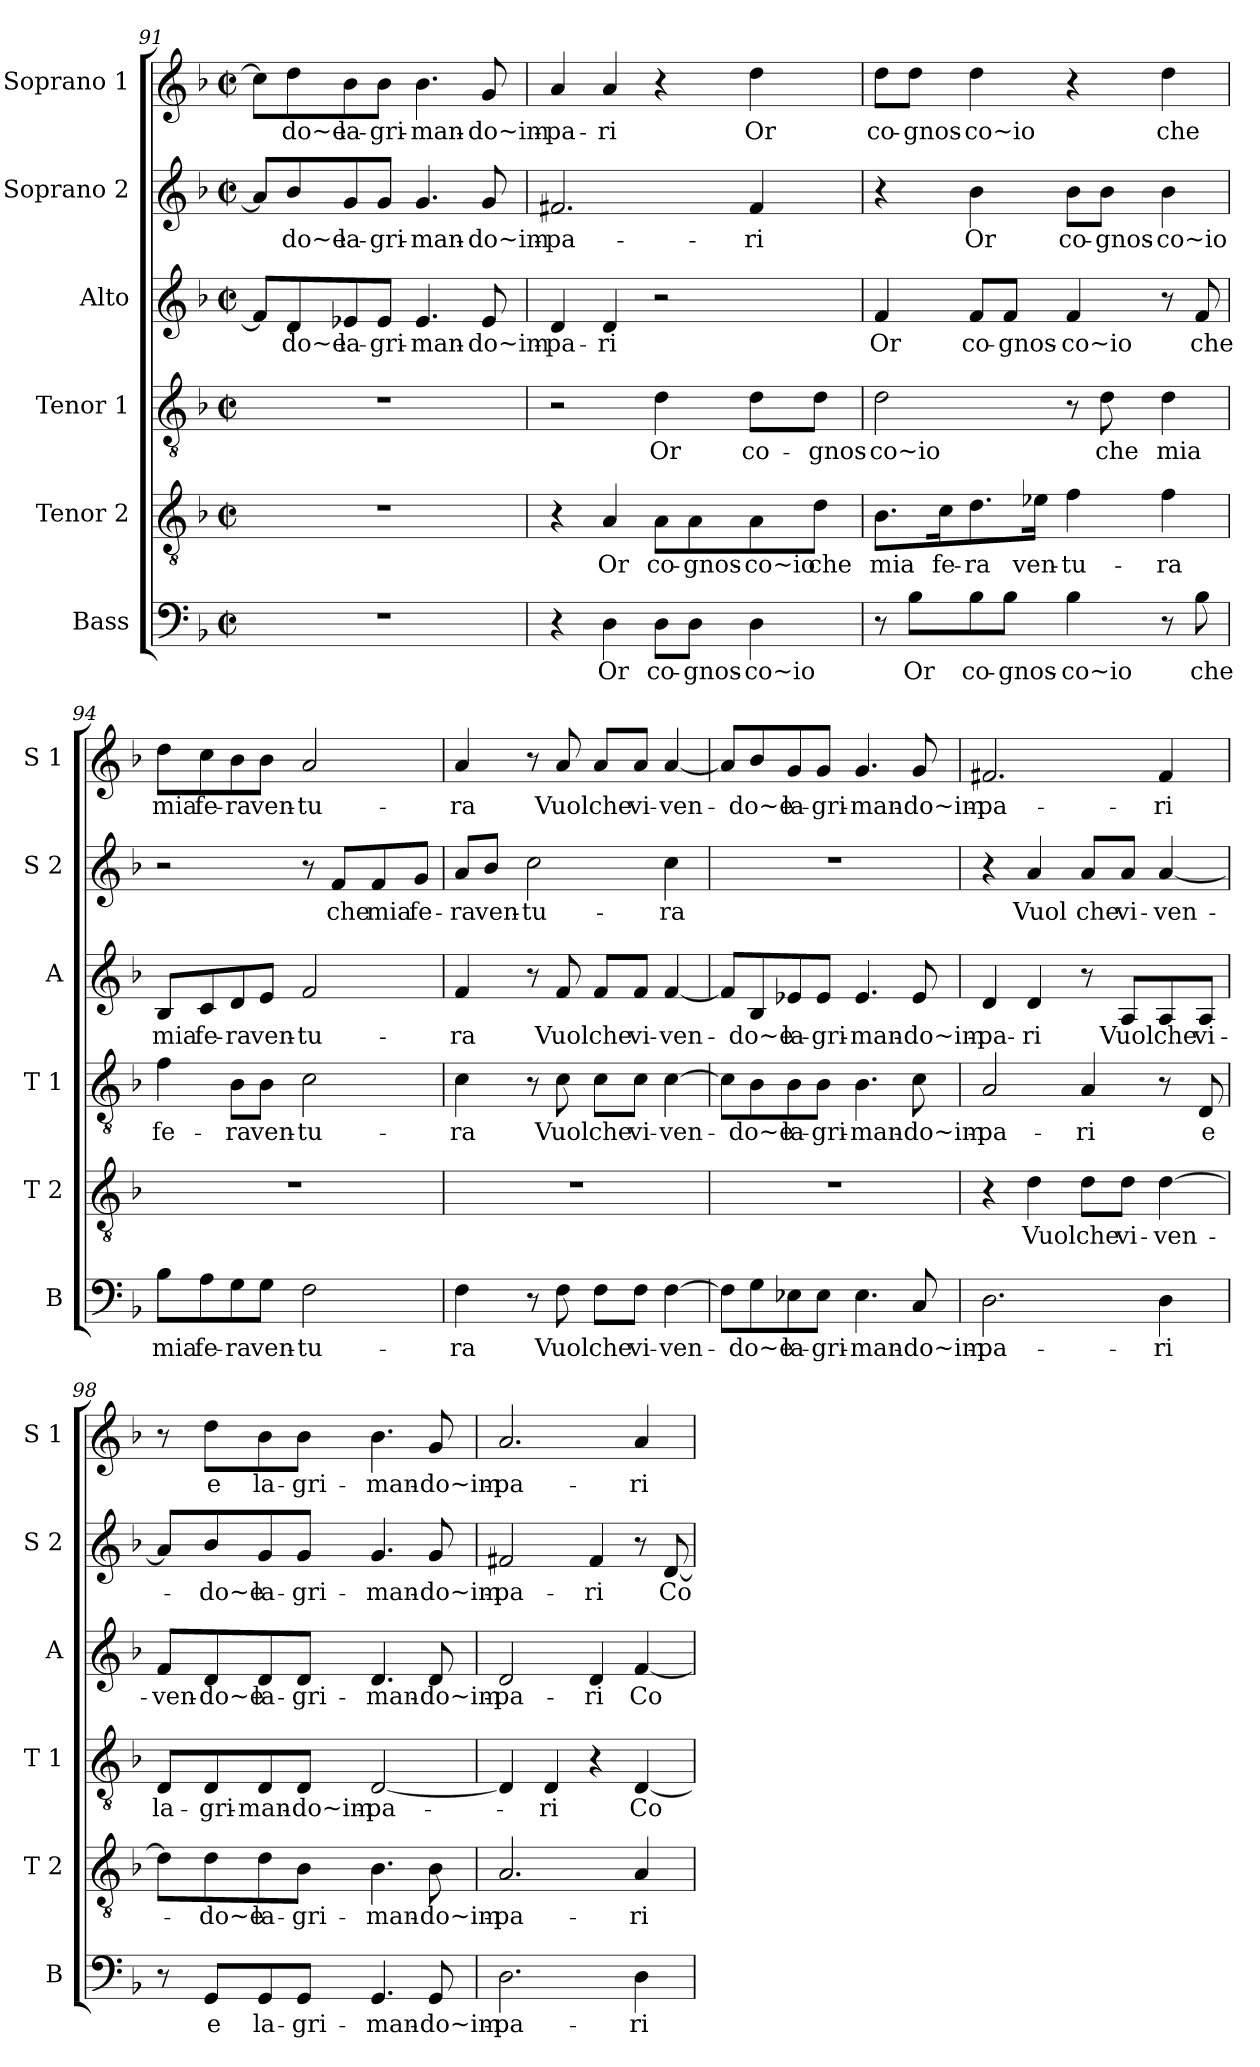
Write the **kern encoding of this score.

**kern	**text	**kern	**text	**kern	**text	**kern	**text	**kern	**text	**kern	**text
*part6	*part6	*part5	*part5	*part4	*part4	*part3	*part3	*part2	*part2	*part1	*part1
*staff6	*staff6	*staff5	*staff5	*staff4	*staff4	*staff3	*staff3	*staff2	*staff2	*staff1	*staff1
*I"Bass	*	*I"Tenor 2	*	*I"Tenor 1	*	*I"Alto	*	*I"Soprano 2	*	*I"Soprano 1	*
*I'B	*	*I'T 2	*	*I'T 1	*	*I'A	*	*I'S 2	*	*I'S 1	*
!!LO:LB:g=z
*clefF4	*	*clefGv2	*	*clefGv2	*	*clefG2	*	*clefG2	*	*clefG2	*
*k[b-]	*	*k[b-]	*	*k[b-]	*	*k[b-]	*	*k[b-]	*	*k[b-]	*
*F:	*	*F:	*	*F:	*	*F:	*	*F:	*	*F:	*
*M2/2	*	*M2/2	*	*M2/2	*	*M2/2	*	*M2/2	*	*M2/2	*
*met(c|)	*	*met(c|)	*	*met(c|)	*	*met(c|)	*	*met(c|)	*	*met(c|)	*
=91	=91	=91	=91	=91	=91	=91	=91	=91	=91	=91	=91
1r	.	1r	.	1r	.	8f/L]	.	8a/L]	.	8cc\L]	.
.	.	.	.	.	.	8d/	-do~e	8b-/	-do~e	8dd\	-do~e
.	.	.	.	.	.	8e-X/	la-	8g/	la-	8b-\	la-
.	.	.	.	.	.	8e-/J	-gri-	8g/J	-gri-	8b-\J	-gri-
.	.	.	.	.	.	4.e-/	-man-	4.g/	-man-	4.b-\	-man-
.	.	.	.	.	.	8e-/	-do~im-	8g/	-do~im-	8g/	-do~im-
=92	=92	=92	=92	=92	=92	=92	=92	=92	=92	=92	=92
4r	.	4r	.	2r	.	4d/	-pa-	2.f#X/	-pa-	4a/	-pa-
4D\	Or	4A/	Or	.	.	4d/	-ri	.	.	4a/	-ri
8D\L	co-	8A\L	co-	4d\	Or	2r	.	.	.	4r	.
8D\J	-gnos-	8A\	-gnos-	.	.	.	.	.	.	.	.
4D\	-co~io	8A\	-co~io	8d\L	co-	.	.	4f#/	-ri	4dd\	Or
.	.	8d\J	che	8d\J	-gnos-	.	.	.	.	.	.
=93	=93	=93	=93	=93	=93	=93	=93	=93	=93	=93	=93
8r	.	8.B-\L	mia	2d\	-co~io	4f/	Or	4r	.	8dd\L	co-
8B-\L	Or	.	.	.	.	.	.	.	.	8dd\J	-gnos-
.	.	16c\k	fe-	.	.	.	.	.	.	.	.
8B-\	co-	8.d\	-ra	.	.	8f/L	co-	4b-\	Or	4dd\	-co~io
8B-\J	-gnos-	.	.	.	.	8f/J	-gnos-	.	.	.	.
.	.	16e-X\Jk	ven-	.	.	.	.	.	.	.	.
4B-\	-co~io	4f\	-tu-	8r	.	4f/	-co~io	8b-\L	co-	4r	.
.	.	.	.	8d\	che	.	.	8b-\J	-gnos-	.	.
8r	.	4f\	-ra	4d\	mia	8r	.	4b-\	-co~io	4dd\	che
8B-\	che	.	.	.	.	8f/	che	.	.	.	.
!!LO:PB:g=z
=94	=94	=94	=94	=94	=94	=94	=94	=94	=94	=94	=94
8B-\L	mia	1r	.	4f\	fe-	8B-/L	mia	2r	.	8dd\L	mia
8A\	fe-	.	.	.	.	8c/	fe-	.	.	8cc\	fe-
8G\	-ra	.	.	8B-\L	-ra	8d/	-ra	.	.	8b-\	-ra
8G\J	ven-	.	.	8B-\J	ven-	8e/J	ven-	.	.	8b-\J	ven-
2F\	-tu-	.	.	2c\	-tu-	2f/	-tu-	8r	.	2a/	-tu-
.	.	.	.	.	.	.	.	8f/L	che	.	.
.	.	.	.	.	.	.	.	8f/	mia	.	.
.	.	.	.	.	.	.	.	8g/J	fe-	.	.
=95	=95	=95	=95	=95	=95	=95	=95	=95	=95	=95	=95
4F\	-ra	1r	.	4c\	-ra	4f/	-ra	8a/L	-ra	4a/	-ra
.	.	.	.	.	.	.	.	8b-/J	ven-	.	.
8r	.	.	.	8r	.	8r	.	2cc\	-tu-	8r	.
8F\	Vuol	.	.	8c\	Vuol	8f/	Vuol	.	.	8a/	Vuol
8F\L	che	.	.	8c\L	che	8f/L	che	.	.	8a/L	che
8F\J	vi-	.	.	8c\J	vi-	8f/J	vi-	.	.	8a/J	vi-
[4F\	-ven-	.	.	[4c\	-ven-	[4f/	-ven-	4cc\	-ra	[4a/	-ven-
=96	=96	=96	=96	=96	=96	=96	=96	=96	=96	=96	=96
8F\L]	.	1r	.	8c\L]	.	8f/L]	.	1r	.	8a/L]	.
8G\	-do~e	.	.	8B-\	-do~e	8B-/	-do~e	.	.	8b-/	-do~e
8E-X\	la-	.	.	8B-\	la-	8e-X/	la-	.	.	8g/	la-
8E-\J	-gri-	.	.	8B-\J	-gri-	8e-/J	-gri-	.	.	8g/J	-gri-
4.E-\	-man-	.	.	4.B-\	-man-	4.e-/	-man-	.	.	4.g/	-man-
8C/	-do~im-	.	.	8c\	-do~im-	8e-/	-do~im-	.	.	8g/	-do~im-
!!LO:LB:g=z
=97	=97	=97	=97	=97	=97	=97	=97	=97	=97	=97	=97
2.D\	-pa-	4r	.	2A/	-pa-	4d/	-pa-	4r	.	2.f#X/	-pa-
.	.	4d\	Vuol	.	.	4d/	-ri	4a/	Vuol	.	.
.	.	8d\L	che	4A/	-ri	8r	.	8a/L	che	.	.
.	.	8d\J	vi-	.	.	8A/L	Vuol	8a/J	vi-	.	.
4D\	-ri	[4d\	-ven-	8r	.	8A/	che	[4a/	-ven-	4f#/	-ri
.	.	.	.	8D/	e	8A/J	vi-	.	.	.	.
=98	=98	=98	=98	=98	=98	=98	=98	=98	=98	=98	=98
8r	.	8d\L]	.	8D/L	la-	8f/L	-ven-	8a/L]	.	8r	.
8GG/L	e	8d\	-do~e	8D/	-gri-	8d/	-do~e	8b-/	-do~e	8dd\L	e
8GG/	la-	8d\	la-	8D/	-man-	8d/	la-	8g/	la-	8b-\	la-
8GG/J	-gri-	8B-\J	-gri-	8D/J	-do~im-	8d/J	-gri-	8g/J	-gri-	8b-\J	-gri-
4.GG/	-man-	4.B-\	-man-	[2D/	-pa-	4.d/	-man-	4.g/	-man-	4.b-\	-man-
8GG/	-do~im-	8B-\	-do~im-	.	.	8d/	-do~im-	8g/	-do~im-	8g/	-do~im-
=99	=99	=99	=99	=99	=99	=99	=99	=99	=99	=99	=99
2.D\	-pa-	2.A/	-pa-	4D/]	.	2d/	-pa-	2f#X/	-pa-	2.a/	-pa-
.	.	.	.	4D/	-ri	.	.	.	.	.	.
.	.	.	.	4r	.	4d/	-ri	4f#/	-ri	.	.
4D\	-ri	4A/	-ri	[4D/	Co-	[4f/	Co-	8r	.	4a/	-ri
.	.	.	.	.	.	.	.	[8d/	Co-	.	.
=	=	=	=	=	=	=	=	=	=	=	=
*-	*-	*-	*-	*-	*-	*-	*-	*-	*-	*-	*-
